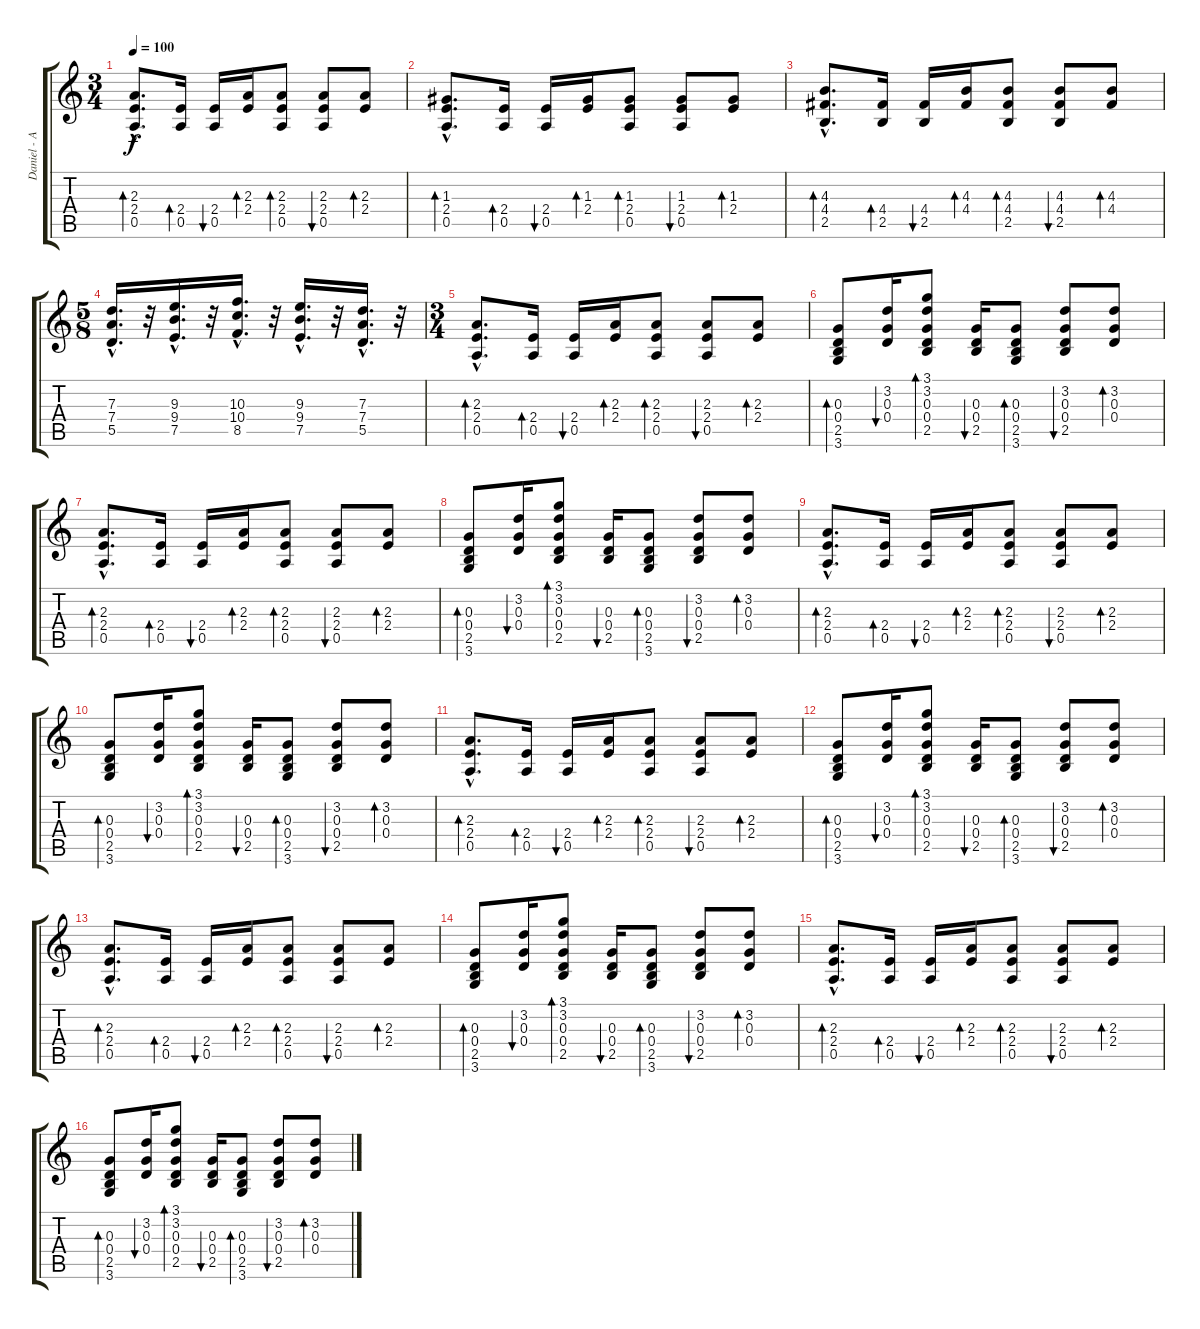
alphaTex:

\track ("Daniel - Acoustic" "Daniel - A") {instrument acousticguitarsteel}
\staff {score tabs}
\tuning (E4 B3 G3 D3 A2 E2) {hide}
\ts (3 4)
\tempo 100
\clef g2
\ks c
(2.3{hac} 2.4{hac} 0.5{hac}).8{d bd 240 dy f} (2.4 0.5).16{bd 240} (2.4 0.5).16{bu 240} (2.3 2.4).16{bd 240} (2.3 2.4 0.5).8{bd 240} (2.3 2.4 0.5).8{bu 240} (2.3 2.4).8{bd 240} |
(1.3{hac} 2.4{hac} 0.5{hac}).8{d bd 240} (2.4 0.5).16{bd 240} (2.4 0.5).16{bu 240} (1.3 2.4).16{bd 240} (1.3 2.4 0.5).8{bd 240} (1.3 2.4 0.5).8{bu 240} (1.3 2.4).8{bd 240} |
(4.3{hac} 4.4{hac} 2.5{hac}).8{d bd 240} (4.4 2.5).16{bd 240} (4.4 2.5).16{bu 240} (4.3 4.4).16{bd 240} (4.3 4.4 2.5).8{bd 240} (4.3 4.4 2.5).8{bu 240} (4.3 4.4).8{bd 240} |
\ts (5 8)
(7.3{hac} 7.4{hac} 5.5{hac}).16{d} r.32 (9.3{hac} 9.4{hac} 7.5{hac}).16{d} r.32 (10.3{hac} 10.4{hac} 8.5{hac}).16{d} r.32 (9.3{hac} 9.4{hac} 7.5{hac}).16{d} r.32 (7.3{hac} 7.4{hac} 5.5{hac}).16{d} r.32 |
\ts (3 4)
(2.3{hac} 2.4{hac} 0.5{hac}).8{d bd 240} (2.4 0.5).16{bd 240} (2.4 0.5).16{bu 240} (2.3 2.4).16{bd 240} (2.3 2.4 0.5).8{bd 240} (2.3 2.4 0.5).8{bu 240} (2.3 2.4).8{bd 240} |
(0.3 0.4 2.5 3.6).8{bd 240} (3.2 0.3 0.4).16{bu 240} (3.1 3.2 0.3 0.4 2.5).8{bd 240} (0.3 0.4 2.5).16{bu 240} (0.3 0.4 2.5 3.6).8{bd 240} (3.2 0.3 0.4 2.5).8{bu 240} (3.2 0.3 0.4).8{bd 240} |
(2.3{hac} 2.4{hac} 0.5{hac}).8{d bd 240} (2.4 0.5).16{bd 240} (2.4 0.5).16{bu 240} (2.3 2.4).16{bd 240} (2.3 2.4 0.5).8{bd 240} (2.3 2.4 0.5).8{bu 240} (2.3 2.4).8{bd 240} |
(0.3 0.4 2.5 3.6).8{bd 240} (3.2 0.3 0.4).16{bu 240} (3.1 3.2 0.3 0.4 2.5).8{bd 240} (0.3 0.4 2.5).16{bu 240} (0.3 0.4 2.5 3.6).8{bd 240} (3.2 0.3 0.4 2.5).8{bu 240} (3.2 0.3 0.4).8{bd 240} |
(2.3{hac} 2.4{hac} 0.5{hac}).8{d bd 240} (2.4 0.5).16{bd 240} (2.4 0.5).16{bu 240} (2.3 2.4).16{bd 240} (2.3 2.4 0.5).8{bd 240} (2.3 2.4 0.5).8{bu 240} (2.3 2.4).8{bd 240} |
(0.3 0.4 2.5 3.6).8{bd 240} (3.2 0.3 0.4).16{bu 240} (3.1 3.2 0.3 0.4 2.5).8{bd 240} (0.3 0.4 2.5).16{bu 240} (0.3 0.4 2.5 3.6).8{bd 240} (3.2 0.3 0.4 2.5).8{bu 240} (3.2 0.3 0.4).8{bd 240} |
(2.3{hac} 2.4{hac} 0.5{hac}).8{d bd 240} (2.4 0.5).16{bd 240} (2.4 0.5).16{bu 240} (2.3 2.4).16{bd 240} (2.3 2.4 0.5).8{bd 240} (2.3 2.4 0.5).8{bu 240} (2.3 2.4).8{bd 240} |
(0.3 0.4 2.5 3.6).8{bd 240} (3.2 0.3 0.4).16{bu 240} (3.1 3.2 0.3 0.4 2.5).8{bd 240} (0.3 0.4 2.5).16{bu 240} (0.3 0.4 2.5 3.6).8{bd 240} (3.2 0.3 0.4 2.5).8{bu 240} (3.2 0.3 0.4).8{bd 240} |
(2.3{hac} 2.4{hac} 0.5{hac}).8{d bd 240} (2.4 0.5).16{bd 240} (2.4 0.5).16{bu 240} (2.3 2.4).16{bd 240} (2.3 2.4 0.5).8{bd 240} (2.3 2.4 0.5).8{bu 240} (2.3 2.4).8{bd 240} |
(0.3 0.4 2.5 3.6).8{bd 240} (3.2 0.3 0.4).16{bu 240} (3.1 3.2 0.3 0.4 2.5).8{bd 240} (0.3 0.4 2.5).16{bu 240} (0.3 0.4 2.5 3.6).8{bd 240} (3.2 0.3 0.4 2.5).8{bu 240} (3.2 0.3 0.4).8{bd 240} |
(2.3{hac} 2.4{hac} 0.5{hac}).8{d bd 240} (2.4 0.5).16{bd 240} (2.4 0.5).16{bu 240} (2.3 2.4).16{bd 240} (2.3 2.4 0.5).8{bd 240} (2.3 2.4 0.5).8{bu 240} (2.3 2.4).8{bd 240} |
(0.3 0.4 2.5 3.6).8{bd 240} (3.2 0.3 0.4).16{bu 240} (3.1 3.2 0.3 0.4 2.5).8{bd 240} (0.3 0.4 2.5).16{bu 240} (0.3 0.4 2.5 3.6).8{bd 240} (3.2 0.3 0.4 2.5).8{bu 240} (3.2 0.3 0.4).8{bd 240}
